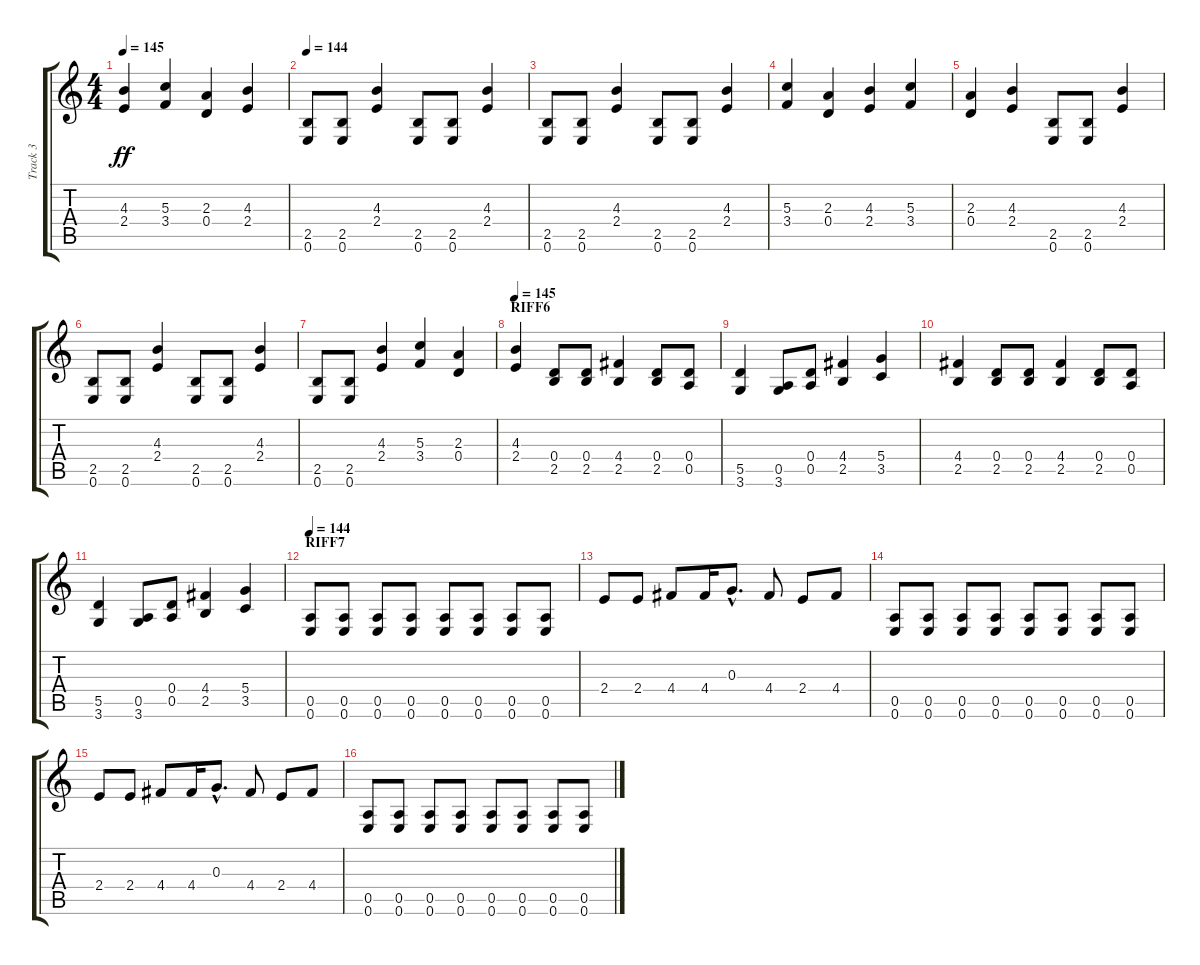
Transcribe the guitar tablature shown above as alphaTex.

\track ("Track 3" "Track 3") {instrument distortionguitar}
\staff {score tabs}
\tuning (E4 B3 G3 D3 A2 E2) {hide}
\ts (4 4)
\tempo 145
\clef g2
\ks c
(4.3 2.4).4{dy ff} (5.3 3.4).4 (2.3 0.4).4 (4.3 2.4).4 |
\tempo 144
(2.5 0.6).8 (2.5 0.6).8 (4.3 2.4).4 (2.5 0.6).8 (2.5 0.6).8 (4.3 2.4).4 |
(2.5 0.6).8 (2.5 0.6).8 (4.3 2.4).4 (2.5 0.6).8 (2.5 0.6).8 (4.3 2.4).4 |
(5.3 3.4).4 (2.3 0.4).4 (4.3 2.4).4 (5.3 3.4).4 |
(2.3 0.4).4 (4.3 2.4).4 (2.5 0.6).8 (2.5 0.6).8 (4.3 2.4).4 |
(2.5 0.6).8 (2.5 0.6).8 (4.3 2.4).4 (2.5 0.6).8 (2.5 0.6).8 (4.3 2.4).4 |
(2.5 0.6).8 (2.5 0.6).8 (4.3 2.4).4 (5.3 3.4).4 (2.3 0.4).4 |
\section ("" "RIFF6")
\tempo 145
(4.3 2.4).4 (0.4 2.5).8 (0.4 2.5).8 (4.4 2.5).4 (0.4 2.5).8 (0.4 0.5).8 |
(5.5 3.6).4 (0.5 3.6).8 (0.4 0.5).8 (4.4 2.5).4 (5.4 3.5).4 |
(4.4 2.5).4 (0.4 2.5).8 (0.4 2.5).8 (4.4 2.5).4 (0.4 2.5).8 (0.4 0.5).8 |
(5.5 3.6).4 (0.5 3.6).8 (0.4 0.5).8 (4.4 2.5).4 (5.4 3.5).4 |
\section ("" "RIFF7")
\tempo 144
(0.5 0.6).8 (0.5 0.6).8 (0.5 0.6).8 (0.5 0.6).8 (0.5 0.6).8 (0.5 0.6).8 (0.5 0.6).8 (0.5 0.6).8 |
2.4.8 2.4.8 4.4.8 4.4.16 0.3{hac}.8{d} 4.4.8 2.4.8 4.4.8 |
(0.5 0.6).8 (0.5 0.6).8 (0.5 0.6).8 (0.5 0.6).8 (0.5 0.6).8 (0.5 0.6).8 (0.5 0.6).8 (0.5 0.6).8 |
2.4.8 2.4.8 4.4.8 4.4.16 0.3{hac}.8{d} 4.4.8 2.4.8 4.4.8 |
(0.5 0.6).8 (0.5 0.6).8 (0.5 0.6).8 (0.5 0.6).8 (0.5 0.6).8 (0.5 0.6).8 (0.5 0.6).8 (0.5 0.6).8
